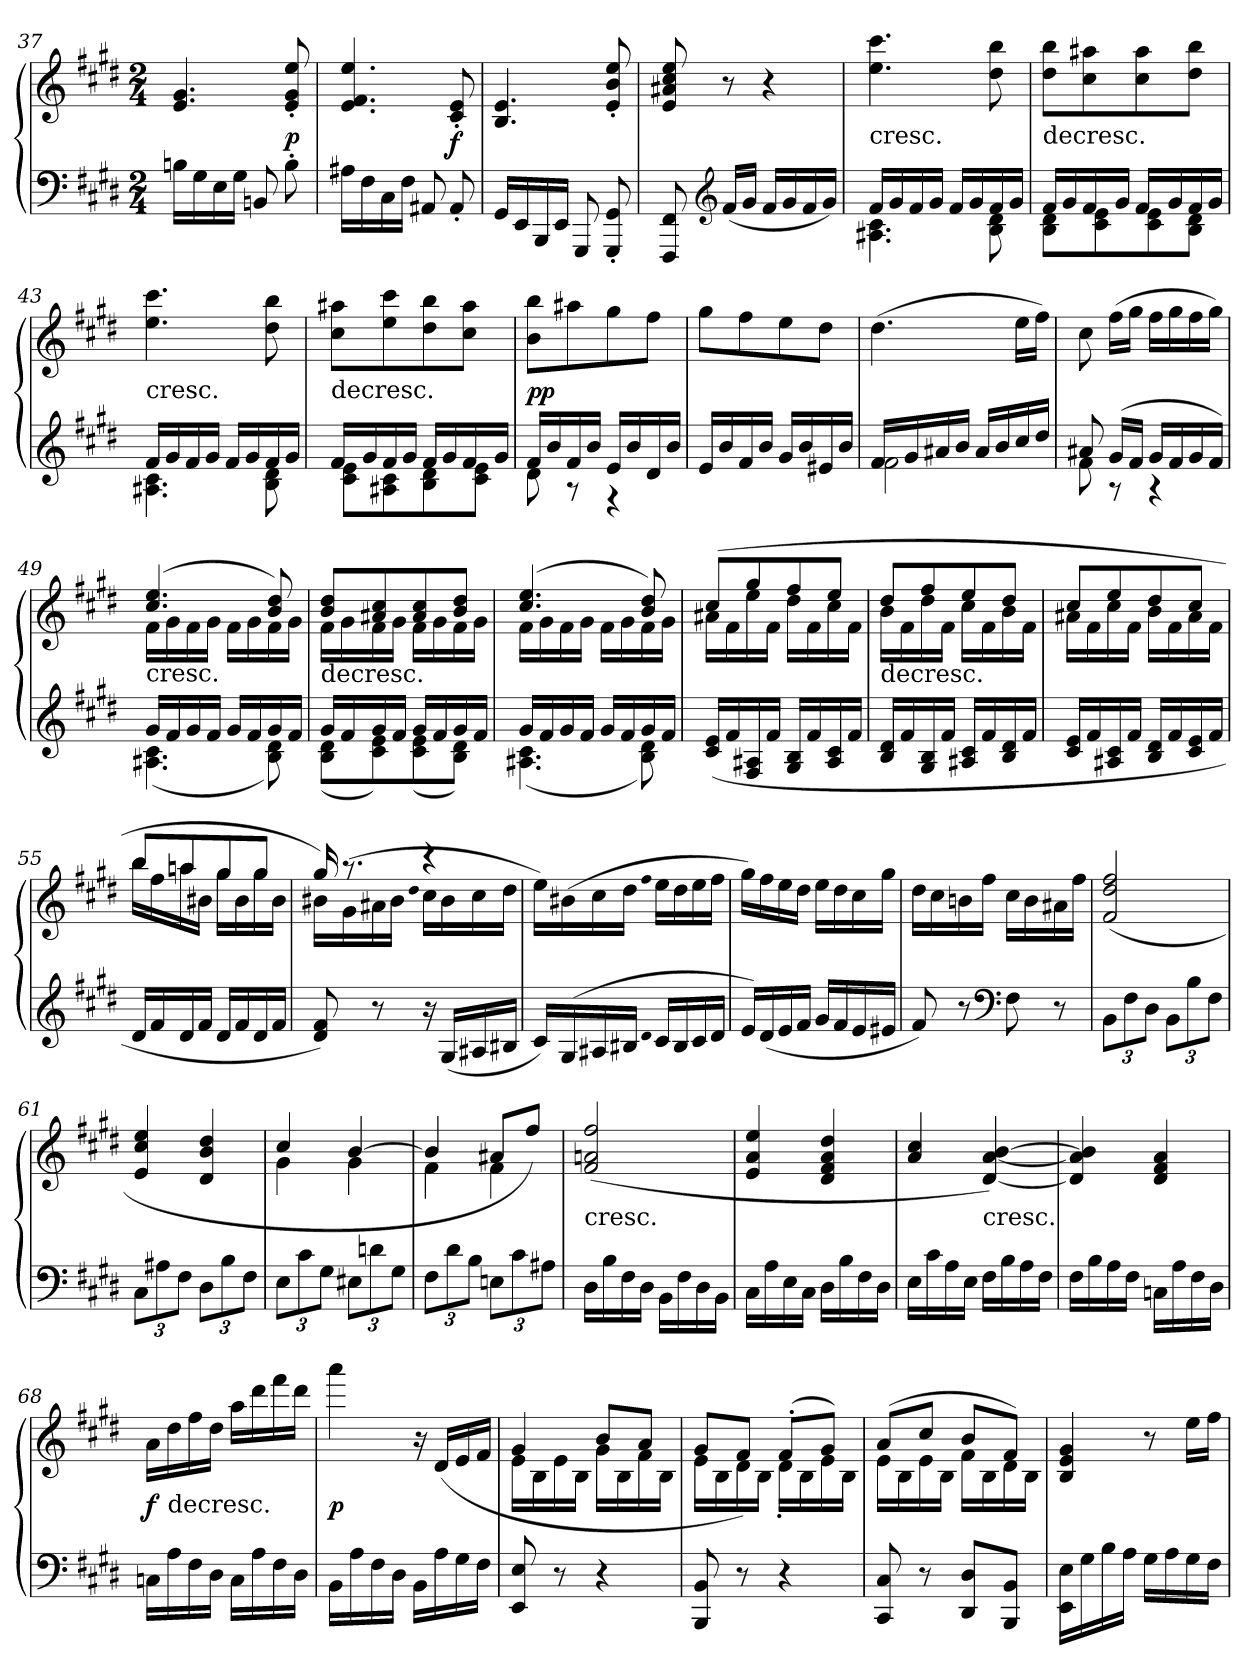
**kern	**kern	**dynam
*part1	*part1	*part1
*staff2	*staff1	*staff1/2
*clefF4	*clefG2	*
*k[f#c#g#d#]	*k[f#c#g#d#]	*
*E:	*E:	*
*M2/4	*M2/4	*
=37	=37	=37
16Bn\LL	4.e/ 4.g#/	.
16G#\	.	.
16E\	.	.
16G#\JJ	.	.
8BBn/	.	.
8B'\	8e'/ 8g#'/ 8ee'/	p
=38	=38	=38
16A#X\LL	4.e/ 4.f#/ 4.ee/	.
16F#\	.	.
16C#\	.	.
16F#\JJ	.	.
8AA#X/	.	.
8AA#'/	8c#'/ 8e'/	f
=39	=39	=39
16GG#/LL	4.B/ 4.e/	.
16EE/	.	.
16BBB/	.	.
16EE/JJ	.	.
8GGG#/	.	.
8GGG#'/ 8GG#'/	8e'/ 8b'/ 8ee'/	.
=40	=40	=40
8FFF#/ 8FF#/	8e/ 8a#X/ 8cc#/ 8ee/	.
*clefG2	*	*
(16f#/LL	8r	.
16g#/JJ	.	.
16f#/LL	4r	.
16g#/	.	.
16f#/	.	.
16g#/JJ)	.	.
=41	=41	=41
*^	*	*
!	!	!LO:TX:c:t=cresc.	!
16f#/LL	4.A#X\ 4.c#\	4.ee\ 4.ccc#\	.
16g#/	.	.	.
16f#/	.	.	.
16g#/JJ	.	.	.
16f#/LL	.	.	.
16g#/	.	.	.
16f#/	8B\ 8d#\	8dd#\ 8bb\	.
16g#/JJ	.	.	.
=42	=42	=42	=42
!	!	!LO:TX:c:t=decresc.	!
16f#/LL	8B\ 8d#\L	8dd#\ 8bb\L	.
16g#/	.	.	.
16f#/	8c#\ 8e\	8cc#\ 8aa#X\	.
16g#/JJ	.	.	.
16f#/LL	8c#\ 8e\	8cc#\ 8aa#\	.
16g#/	.	.	.
16f#/	8B\ 8d#\J	8dd#\ 8bb\J	.
16g#/JJ	.	.	.
=43	=43	=43	=43
!	!	!LO:TX:c:t=cresc.	!
16f#/LL	4.A#X\ 4.c#\	4.ee\ 4.ccc#\	.
16g#/	.	.	.
16f#/	.	.	.
16g#/JJ	.	.	.
16f#/LL	.	.	.
16g#/	.	.	.
16f#/	8B\ 8d#\	8dd#\ 8bb\	.
16g#/JJ	.	.	.
=44	=44	=44	=44
!	!	!LO:TX:c:t=decresc.	!
16f#/LL	8c#\ 8e\L	8cc#\ 8aa#X\L	.
16g#/	.	.	.
16f#/	8A#X\ 8c#\	8ee\ 8ccc#\	.
16g#/JJ	.	.	.
16f#/LL	8B\ 8d#\	8dd#\ 8bb\	.
16g#/	.	.	.
16f#/	8c#\ 8e\J	8cc#\ 8aa#\J	.
16g#/JJ	.	.	.
=45	=45	=45	=45
16f#/LL	8d#\	8b\ 8bb\L	pp
16b/	.	.	.
16f#/	8r	8aa#X\	.
16b/JJ	.	.	.
16e/LL	4r	8gg#\	.
16b/	.	.	.
16d#/	.	8ff#\J	.
16b/JJ	.	.	.
*v	*v	*	*
=46	=46	=46
16e/LL	8gg#\L	.
16b/	.	.
16f#/	8ff#\	.
16b/JJ	.	.
16g#/LL	8ee\	.
16b/	.	.
16e#X/	8dd#\J	.
16b/JJ	.	.
=47	=47	=47
*^	*	*
16f#/LL	2f#\	(4.dd#\	.
16g#/	.	.	.
16a#X/	.	.	.
16b/JJ	.	.	.
16a#/LL	.	.	.
16b/	.	.	.
16cc#/	.	16ee\LL	.
16dd#/JJ	.	16ff#\JJ)	.
=48	=48	=48	=48
8a#X/	8f#\	8cc#\	.
(16g#/LL	8r	(16ff#\LL	.
16f#/JJ	.	16gg#\JJ	.
16g#/LL	4r	16ff#\LL	.
16f#/	.	16gg#\	.
16g#/	.	16ff#\	.
16f#/JJ)	.	16gg#\JJ)	.
=49	=49	=49	=49
*	*	*^	*
!	!	!LO:TX:c:t=cresc.	!	!
16g#/LL	(4.A#X\ 4.c#\	(4.cc#/ 4.ee/	16f#\LL	.
16f#/	.	.	16g#\	.
16g#/	.	.	16f#\	.
16f#/JJ	.	.	16g#\JJ	.
16g#/LL	.	.	16f#\LL	.
16f#/	.	.	16g#\	.
16g#/	8B\ 8d#\)	8b/ 8dd#/)	16f#\	.
16f#/JJ	.	.	16g#\JJ	.
=50	=50	=50	=50	=50
!	!	!LO:TX:c:t=decresc.	!	!
16g#/LL	(8B\ 8d#\L	8b/ 8dd#/L	16f#\LL	.
16f#/	.	.	16g#\	.
16g#/	8c#\ 8e\)	8a#X/ 8cc#/	16f#\	.
16f#/JJ	.	.	16g#\JJ	.
16g#/LL	(8c#\ 8e\	8a#/ 8cc#/	16f#\LL	.
16f#/	.	.	16g#\	.
16g#/	8B\ 8d#\J)	8b/ 8dd#/J	16f#\	.
16f#/JJ	.	.	16g#\JJ	.
=51	=51	=51	=51	=51
16g#/LL	(4.A#X\ 4.c#\	(4.cc#/ 4.ee/	16f#\LL	.
16f#/	.	.	16g#\	.
16g#/	.	.	16f#\	.
16f#/JJ	.	.	16g#\JJ	.
16g#/LL	.	.	16f#\LL	.
16f#/	.	.	16g#\	.
16g#/	8B\ 8d#\)	8b/ 8dd#/)	16f#\	.
16f#/JJ	.	.	16g#\JJ	.
*v	*v	*	*	*
=52	=52	=52	=52
(16c#/ 16e/LL	(8cc#/L	16a#X\LL	.
16f#/	.	16f#\	.
16F#/ 16A#X/	8gg#/	16ee\	.
16f#/JJ	.	16f#\JJ	.
16G#/ 16B/LL	8ff#/	16dd#\LL	.
16f#/	.	16f#\	.
16A#/ 16c#/	8ee/J	16cc#\	.
16f#/JJ	.	16f#\JJ	.
=53	=53	=53	=53
!	!LO:TX:c:t=decresc.	!	!
16B/ 16d#/LL	8dd#/L	16b\LL	.
16f#/	.	16f#\	.
16G#/ 16B/	8ff#/	16dd#\	.
16f#/JJ	.	16f#\JJ	.
16A#X/ 16c#/LL	8ee/	16cc#\LL	.
16f#/	.	16f#\	.
16B/ 16d#/	8dd#/J	16b\	.
16f#/JJ	.	16f#\JJ	.
=54	=54	=54	=54
16c#/ 16e/LL	8cc#/L	16a#X\LL	.
16f#/	.	16f#\	.
16A#X/ 16c#/	8ee/	16cc#\	.
16f#/JJ	.	16f#\JJ	.
16B/ 16d#/LL	8dd#/	16b\LL	.
16f#/	.	16f#\	.
16c#/ 16e/	8cc#/J	16a#\	.
16f#/JJ	.	16f#\JJ	.
=55	=55	=55	=55
16d#/LL	8bb/L	16bb\LL	.
16f#/	.	16ff#\	.
16d#/	8aan/	16aan\	.
16f#/JJ	.	16b#X\JJ	.
16d#/LL	8gg#/	16gg#\LL	.
16f#/	.	16b#\	.
16d#/	8gg#/J	16gg#\	.
16f#/JJ	.	16b#\JJ	.
=56	=56	=56	=56
8d#/ 8f#/)	16gg#/)	16b#X\LL	.
.	8.r	(16g#\	.
8r	.	16a#X\	.
.	.	16b#\JJ	.
.	.	qdd#	.
16r	4r	16cc#\LL	.
(16G#/LL	.	16b#\	.
16A#X/	.	16cc#\	.
16B#X/JJ	.	16dd#\JJ	.
*	*v	*v	*
=57	=57	=57
16c#/LL)	16ee\LL)	.
(16G#/	(16b#X\	.
16A#X/	16cc#\	.
16B#X/JJ	16dd#\JJ	.
qd#	qff#	.
16c#/LL	16ee\LL	.
16B#/	16dd#\	.
16c#/	16ee\	.
16d#/JJ	16ff#\JJ	.
=58	=58	=58
16e/LL)	16gg#\LL)	.
(16d#/	16ff#\	.
16e/	16ee\	.
16f#/JJ	16dd#\JJ	.
16g#/LL	16ee\LL	.
16f#/	16dd#\	.
16e/	16cc#\	.
16e#X/JJ	16gg#\JJ	.
=59	=59	=59
8f#/)	16dd#\LL	.
.	16cc#\	.
8r	16bn\	.
.	16ff#\JJ	.
*clefF4	*	*
8F#\	16cc#\LL	.
.	16b\	.
8r	16a#X\	.
.	16ff#\JJ	.
=60	=60	=60
12BB\L	(2f#/ 2dd#/ 2ff#/	.
12F#\	.	.
12D#\J	.	.
12BB\L	.	.
12B\	.	.
12F#\J	.	.
=61	=61	=61
12C#\L	4e/ 4cc#/ 4ee/	.
12A#X\	.	.
12F#\J	.	.
12D#\L	4d#/ 4b/ 4dd#/	.
12B\	.	.
12F#\J	.	.
=62	=62	=62
*	*^	*
12E\L	4cc#/	4g#\	.
12c#\	.	.	.
12G#\J	.	.	.
12E#X\L	[4b/	4g#\	.
12dn\	.	.	.
12G#\J	.	.	.
=63	=63	=63	=63
12F#\L	4b/]	4f#\	.
12d#\	.	.	.
12B\J	.	.	.
12En\L	8a#X/L	4f#\	.
12c#\	.	.	.
.	8ff#/J)	.	.
12A#X\J	.	.	.
*	*v	*v	*
=64	=64	=64
!	!LO:TX:c:t=cresc.	!
16D#\LL	(2f#/ 2an/ 2ff#/	.
16B\	.	.
16F#\	.	.
16D#\JJ	.	.
16BB\LL	.	.
16F#\	.	.
16D#\	.	.
16BB\JJ	.	.
=65	=65	=65
16C#\LL	4e/ 4a/ 4ee/	.
16A\	.	.
16E\	.	.
16C#\JJ	.	.
16D#\LL	4d#/ 4f#/ 4a/ 4dd#/	.
16B\	.	.
16F#\	.	.
16D#\JJ	.	.
=66	=66	=66
16E\LL	4a/ 4cc#/	.
16c#\	.	.
16A\	.	.
16E\JJ	.	.
!	!LO:TX:c:t=cresc.	!
16F#\LL	[4d#/ [4a/ [4b/)	.
16B\	.	.
16A\	.	.
16F#\JJ	.	.
=67	=67	=67
16F#\LL	4d#]/ 4a]/ 4b]/	.
16B\	.	.
16A\	.	.
16F#\JJ	.	.
16Cn\LL	4d#/ 4f#/ 4a/	.
16A\	.	.
16F#\	.	.
16D#\JJ	.	.
=68	=68	=68
16Cn\LL	16a\LL	f
!	!LO:TX:c:t=decresc.	!
16A\	16dd#\	.
16F#\	16ff#\	.
16D#\JJ	16dd#\JJ	.
16C\LL	16aa\LL	.
16A\	16ddd#\	.
16F#\	16fff#\	.
16D#\JJ	16ddd#\JJ	.
=69	=69	=69
16BB\LL	4aaa\	p
16A\	.	.
16F#\	.	.
16D#\JJ	.	.
16BB\LL	16r	.
16A\	(16d#/LL	.
16G#\	16e/	.
16F#\JJ	16f#/JJ	.
=70	=70	=70
*	*^	*
8EE/ 8E/	4g#/	16e\LL	.
.	.	16B\	.
8r	.	16e\	.
.	.	16B\JJ	.
4r	8b/L	16g#\LL	.
.	.	16B\	.
.	8a/J	16f#\	.
.	.	16B\JJ	.
=71	=71	=71	=71
8BBB/ 8BB/	8g#/L	16e\LL	.
.	.	16B\	.
8r	8f#/J)	16d#\	.
.	.	16B\JJ	.
4r	(8f#'/L	16d#'\LL	.
.	.	16B\	.
.	8g#/J)	16e\	.
.	.	16B\JJ	.
=72	=72	=72	=72
8CC#/ 8C#/	(8a/L	16e\LL	.
.	.	16B\	.
8r	8cc#/J	16e\	.
.	.	16B\JJ	.
8DD#/ 8D#/L	8b/L	16f#\LL	.
.	.	16B\	.
8BBB/ 8BB/J	8f#/J)	16d#\	.
.	.	16B\JJ	.
*	*v	*v	*
=73	=73	=73
16EE\ 16E\LL	4B/ 4e/ 4g#/	.
16G#\	.	.
16B\	.	.
16A\JJ	.	.
16G#\LL	8r	.
16A\	.	.
16G#\	16ee\LL	.
16F#\JJ	16ff#\JJ	.
=	=	=
*-	*-	*-
